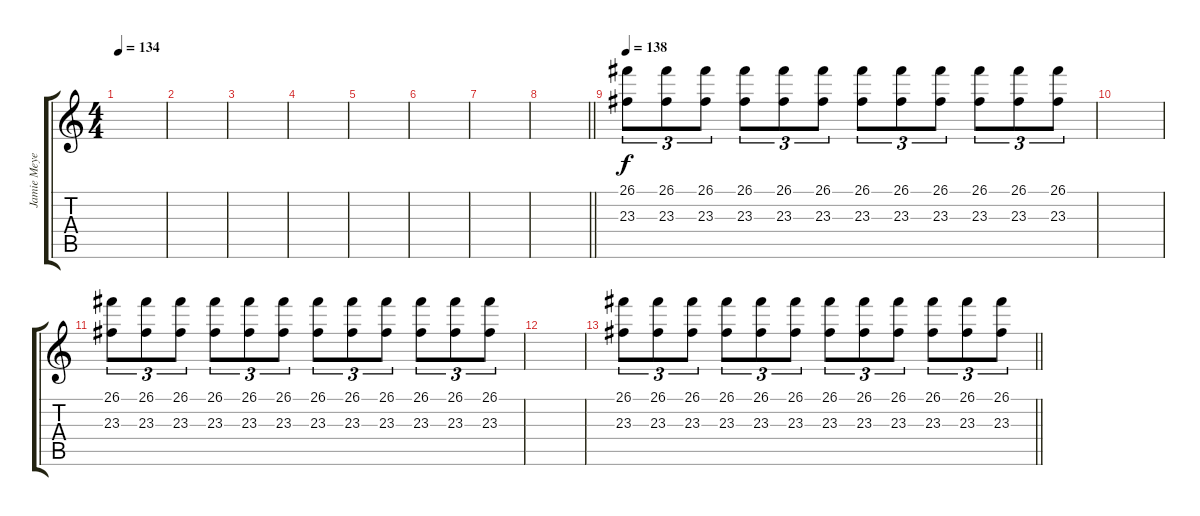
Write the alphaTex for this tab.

\track ("Jamie Meyer" "Jamie Meye") {instrument orchestrahit}
\staff {score tabs}
\tuning (E4 C4 G3 C3 G2 C2) {hide}
\ts (4 4)
\tempo 134
\clef g2
\ks c
|
|
|
|
|
|
|
\barLineRight lightlight
|
\tempo 138
(26.1 23.3).8{tu (3 2)} (26.1 23.3).8{tu (3 2)} (26.1 23.3).8{tu (3 2)} (26.1 23.3).8{tu (3 2)} (26.1 23.3).8{tu (3 2)} (26.1 23.3).8{tu (3 2)} (26.1 23.3).8{tu (3 2)} (26.1 23.3).8{tu (3 2)} (26.1 23.3).8{tu (3 2)} (26.1 23.3).8{tu (3 2)} (26.1 23.3).8{tu (3 2)} (26.1 23.3).8{tu (3 2)} |
|
(26.1 23.3).8{tu (3 2)} (26.1 23.3).8{tu (3 2)} (26.1 23.3).8{tu (3 2)} (26.1 23.3).8{tu (3 2)} (26.1 23.3).8{tu (3 2)} (26.1 23.3).8{tu (3 2)} (26.1 23.3).8{tu (3 2)} (26.1 23.3).8{tu (3 2)} (26.1 23.3).8{tu (3 2)} (26.1 23.3).8{tu (3 2)} (26.1 23.3).8{tu (3 2)} (26.1 23.3).8{tu (3 2)} |
|
\barLineRight lightlight
(26.1 23.3).8{tu (3 2)} (26.1 23.3).8{tu (3 2)} (26.1 23.3).8{tu (3 2)} (26.1 23.3).8{tu (3 2)} (26.1 23.3).8{tu (3 2)} (26.1 23.3).8{tu (3 2)} (26.1 23.3).8{tu (3 2)} (26.1 23.3).8{tu (3 2)} (26.1 23.3).8{tu (3 2)} (26.1 23.3).8{tu (3 2)} (26.1 23.3).8{tu (3 2)} (26.1 23.3).8{tu (3 2)}
